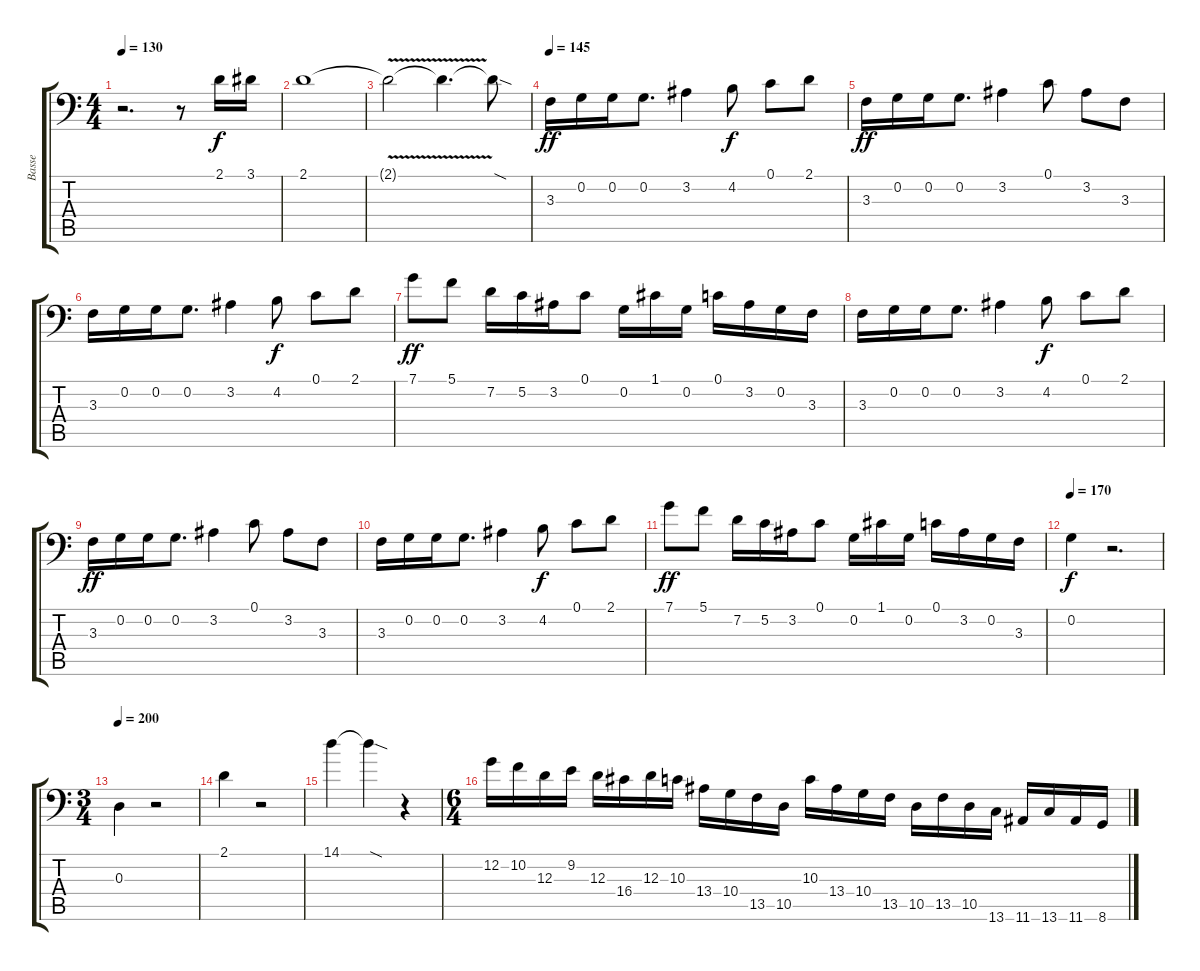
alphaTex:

\track ("Basse" "Basse") {instrument electricbassfinger}
\staff {score tabs}
\tuning (C3 G2 D2 A1 E1 B0) {hide}
\ts (4 4)
\tempo 130
\clef f4
\ks c
r.2{d dy f} r.8 2.1.16 3.1.16 |
2.1.1 |
2.1{v t}.2 2.1{t}.4{d} 2.1{sod t}.8 |
\tempo 145
3.3.16{dy ff} 0.2.16 0.2.16 0.2.8{d} 3.2.4 4.2.8{dy f} 0.1.8 2.1.8 |
3.3.16{dy ff} 0.2.16 0.2.16 0.2.8{d} 3.2.4 0.1.8 3.2.8 3.3.8 |
3.3.16 0.2.16 0.2.16 0.2.8{d} 3.2.4 4.2.8{dy f} 0.1.8 2.1.8 |
7.1.8{dy ff} 5.1.8 7.2.16 5.2.16 3.2.16 0.1.8 0.2.16 1.1.16 0.2.16 0.1.16 3.2.16 0.2.16 3.3.16 |
3.3.16 0.2.16 0.2.16 0.2.8{d} 3.2.4 4.2.8{dy f} 0.1.8 2.1.8 |
3.3.16{dy ff} 0.2.16 0.2.16 0.2.8{d} 3.2.4 0.1.8 3.2.8 3.3.8 |
3.3.16 0.2.16 0.2.16 0.2.8{d} 3.2.4 4.2.8{dy f} 0.1.8 2.1.8 |
7.1.8{dy ff} 5.1.8 7.2.16 5.2.16 3.2.16 0.1.8 0.2.16 1.1.16 0.2.16 0.1.16 3.2.16 0.2.16 3.3.16 |
\tempo 170
0.2.4{dy f} r.2{d} |
\ts (3 4)
\tempo 200
0.3.4 r.2 |
2.1.4 r.2 |
14.1.4 14.1{sod t}.4 r.4 |
\ts (6 4)
12.2.16 10.2.16 12.3.16 9.2.16 12.3.16 16.4.16 12.3.16 10.3.16 13.4.16 10.4.16 13.5.16 10.5.16 10.3.16 13.4.16 10.4.16 13.5.16 10.5.16 13.5.16 10.5.16 13.6.16 11.6.16 13.6.16 11.6.16 8.6.16
